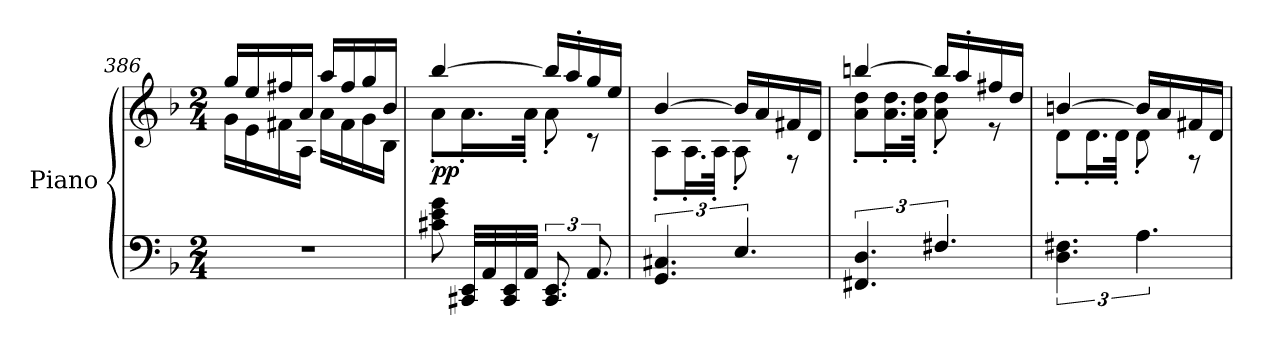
**kern	**kern	**dynam
*part1	*part1	*part1
*staff2	*staff1	*staff1/2
*I"Piano	*	*
*I'Pno	*	*
*clefF4	*clefG2	*
*k[b-]	*k[b-]	*
*M2/4	*M2/4	*
=386	=386	=386
*	*^	*
2r	16gg/LL	16g\LL	.
.	16ee/	16e\	.
.	16ff#X/	16f#X\	.
.	16a/JJ	16A\JJ	.
.	16aa/LL	16a\LL	.
.	16ff#/	16f#\	.
.	16gg/	16g\	.
.	16b-/JJ	16B-\JJ	.
!!LO:LB:g=z	!!
=387	=387	=387	=387
!	!	!	!LO:DY:b
8c#X\ 8e\ 8g\	[4bb-/	8a'\L	pp
32CC#X/ 32EE/LLL	.	16.a'\L	.
32AA/	.	.	.
32CC#/ 32EE/	.	.	.
32AA/JJJ	.	32a'\JJk	.
12.CC#/ 12.EE/	16bb-/LL]	8a'\	.
.	16aa'/	.	.
12.AA/	16gg/	8r	.
.	16ee/JJ	.	.
=388	=388	=388	=388
6.GG/ 6.C#X/	[4b-/	8A'\L	.
.	.	16.A'\L	.
.	.	32A'\JJk	.
6.E/	16b-/LL]	8A'\	.
.	16a/	.	.
.	16f#X/	8r	.
.	16d/JJ	.	.
=389	=389	=389	=389
6.FF#X/ 6.D/	[4bbn/	8a\' 8dd\'L	.
.	.	16.a\' 16.dd\'L	.
.	.	32a\' 32dd\'JJk	.
6.F#X/	16bb/LL]	8a\' 8dd\'	.
.	16aa'/	.	.
.	16ff#X/	8r	.
.	16dd/JJ	.	.
=390	=390	=390	=390
6.D\ 6.F#X\	[4bn/	8d'\L	.
.	.	16.d'\L	.
.	.	32d'\JJk	.
6.A\	16b/LL]	8d'\	.
.	16a/	.	.
.	16f#X/	8r	.
.	16d/JJ	.	.
*	*v	*v	*
=	=	=
*-	*-	*-
